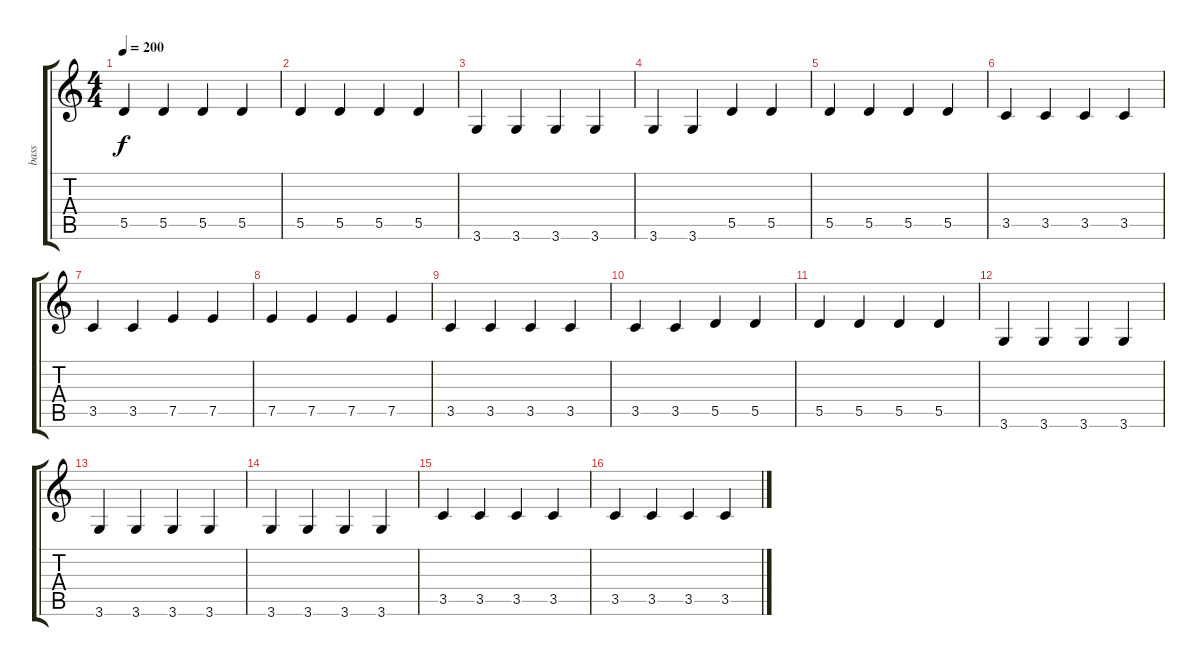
\track ("bass" "bass") {instrument electricbasspick}
\staff {score tabs}
\tuning (E4 B3 G3 D3 A2 E2) {hide}
\ts (4 4)
\tempo 200
\clef g2
\ks c
5.5.4{dy f} 5.5.4 5.5.4 5.5.4 |
5.5.4 5.5.4 5.5.4 5.5.4 |
3.6.4 3.6.4 3.6.4 3.6.4 |
3.6.4 3.6.4 5.5.4 5.5.4 |
5.5.4 5.5.4 5.5.4 5.5.4 |
3.5.4 3.5.4 3.5.4 3.5.4 |
3.5.4 3.5.4 7.5.4 7.5.4 |
7.5.4 7.5.4 7.5.4 7.5.4 |
3.5.4 3.5.4 3.5.4 3.5.4 |
3.5.4 3.5.4 5.5.4 5.5.4 |
5.5.4 5.5.4 5.5.4 5.5.4 |
3.6.4 3.6.4 3.6.4 3.6.4 |
3.6.4 3.6.4 3.6.4 3.6.4 |
3.6.4 3.6.4 3.6.4 3.6.4 |
3.5.4 3.5.4 3.5.4 3.5.4 |
3.5.4 3.5.4 3.5.4 3.5.4
